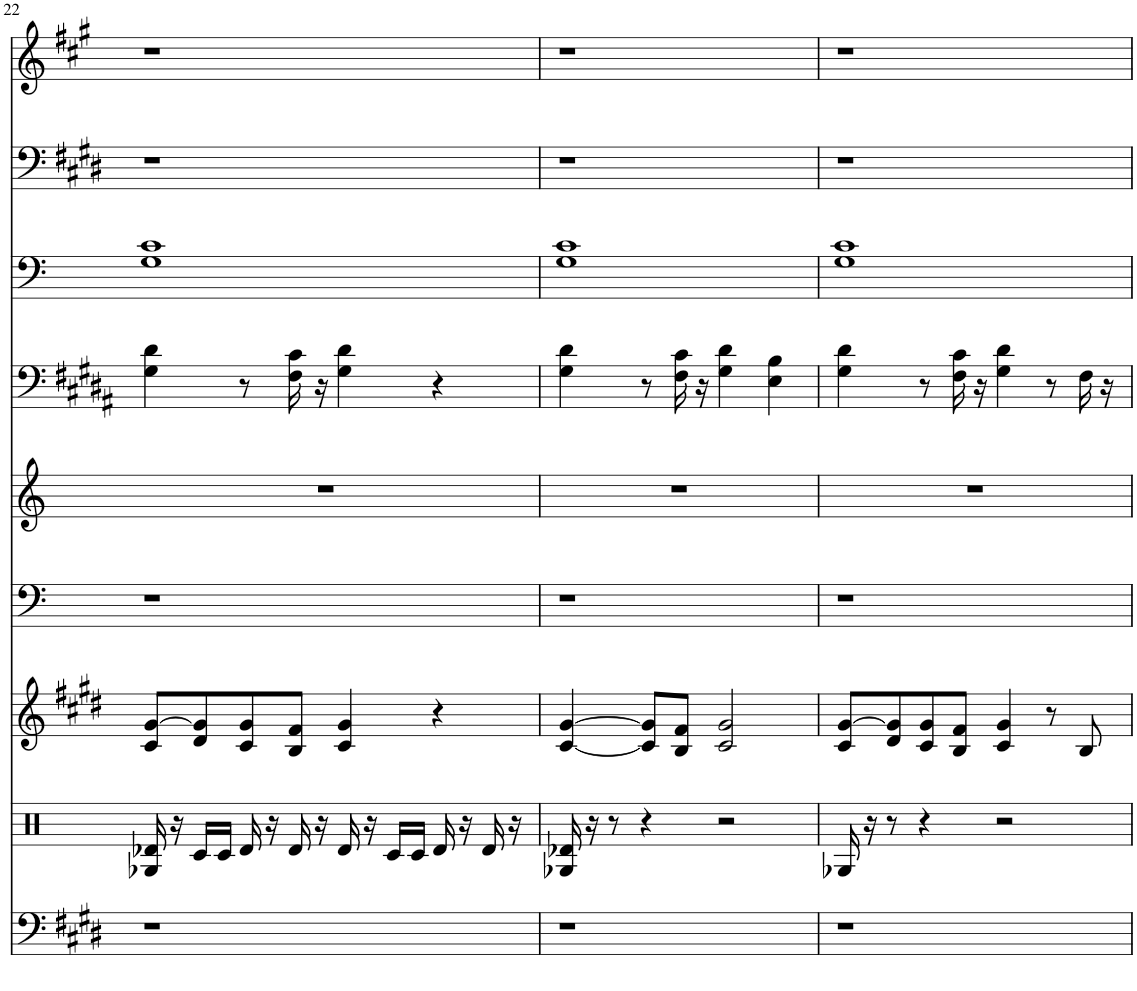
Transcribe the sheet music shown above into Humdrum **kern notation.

**kern	**kern	**kern	**kern	**kern	**kern	**kern	**kern	**kern
*part9	*part8	*part7	*part6	*part5	*part4	*part3	*part2	*part1
*staff9	*staff8	*staff7	*staff6	*staff5	*staff4	*staff3	*staff2	*staff1
*I"Track 9	*I"Track 8	*I"Track 7	*I"Track 7	*I"Track 6	*I"Track 5	*I"Track 3	*I"Track 2	*I"Track 1
!!LO:PB:g=z
*clefF4	*clefX	*clefG2	*clefF4	*clefG2	*clefF4	*clefF4	*clefF4	*clefG2
*	*	*	*	*Trd-7c-12	*Trd4c7	*	*	*
*k[f#c#g#d#]	*k[]	*k[f#c#g#d#]	*k[]	*k[]	*k[f#c#g#d#a#]	*k[]	*k[f#c#g#d#]	*k[f#c#g#]
*M4/4	*M4/4	*M4/4	*M4/4	*M4/4	*M4/4	*M4/4	*M4/4	*M4/4
=22	=22	=22	=22	=22	=22	=22	=22	=22
1r	16G-X/ 16d-X/	8c#/ [8g#/L	1r	1r	4G#\ 4d#\	1G 1c	1r	1r
.	16r	.	.	.	.	.	.	.
.	16c/LL	8d#/ 8g#/]	.	.	.	.	.	.
.	16c/JJ	.	.	.	.	.	.	.
.	16d/	8c#/ 8g#/	.	.	8r	.	.	.
.	16r	.	.	.	.	.	.	.
.	16d/	8B/ 8f#/J	.	.	16F#\ 16c#\	.	.	.
.	16r	.	.	.	16r	.	.	.
.	16d/	4c#/ 4g#/	.	.	4G#\ 4d#\	.	.	.
.	16r	.	.	.	.	.	.	.
.	16c/LL	.	.	.	.	.	.	.
.	16c/JJ	.	.	.	.	.	.	.
.	16d/	4r	.	.	4r	.	.	.
.	16r	.	.	.	.	.	.	.
.	16d/	.	.	.	.	.	.	.
.	16r	.	.	.	.	.	.	.
=23	=23	=23	=23	=23	=23	=23	=23	=23
1r	16G-X/ 16d-X/	[4c#/ [4g#/	1r	1r	4G#\ 4d#\	1G 1c	1r	1r
.	16r	.	.	.	.	.	.	.
.	8r	.	.	.	.	.	.	.
.	4r	8c#/] 8g#/]L	.	.	8r	.	.	.
.	.	8B/ 8f#/J	.	.	16F#\ 16c#\	.	.	.
.	.	.	.	.	16r	.	.	.
.	2r	2c#/ 2g#/	.	.	4G#\ 4d#\	.	.	.
.	.	.	.	.	4E\ 4B\	.	.	.
=24	=24	=24	=24	=24	=24	=24	=24	=24
1r	16G-X/	8c#/ [8g#/L	1r	1r	4G#\ 4d#\	1G 1c	1r	1r
.	16r	.	.	.	.	.	.	.
.	8r	8d#/ 8g#/]	.	.	.	.	.	.
.	4r	8c#/ 8g#/	.	.	8r	.	.	.
.	.	8B/ 8f#/J	.	.	16F#\ 16c#\	.	.	.
.	.	.	.	.	16r	.	.	.
.	2r	4c#/ 4g#/	.	.	4G#\ 4d#\	.	.	.
.	.	8r	.	.	8r	.	.	.
.	.	8B/	.	.	16F#\	.	.	.
.	.	.	.	.	16r	.	.	.
=	=	=	=	=	=	=	=	=
*-	*-	*-	*-	*-	*-	*-	*-	*-
